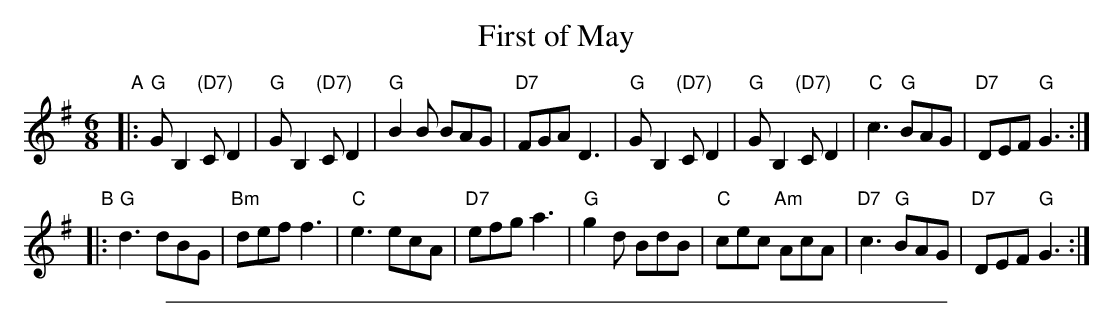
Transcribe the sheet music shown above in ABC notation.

X:1
T: First of May
M: 6/8
L: 1/8
K: G
"A"\
|:"G"GB,2 "(D7)"CD2 | "G"GB,2 "(D7)"CD2 | "G"B2B BAG | "D7"FGA D3 \
| "G"GB,2 "(D7)"CD2 | "G"GB,2 "(D7)"CD2 | "C"c3 "G"BAG | "D7"DEF "G"G3 :|
"B"\
|:"G"d3 dBG | "Bm"def f3 | "C"e3 ecA | "D7"efg a3 \
| "G"g2d BdB | "C"cec "Am"AcA | "D7"c3 "G"BAG | "D7"DEF "G"G3 :|
